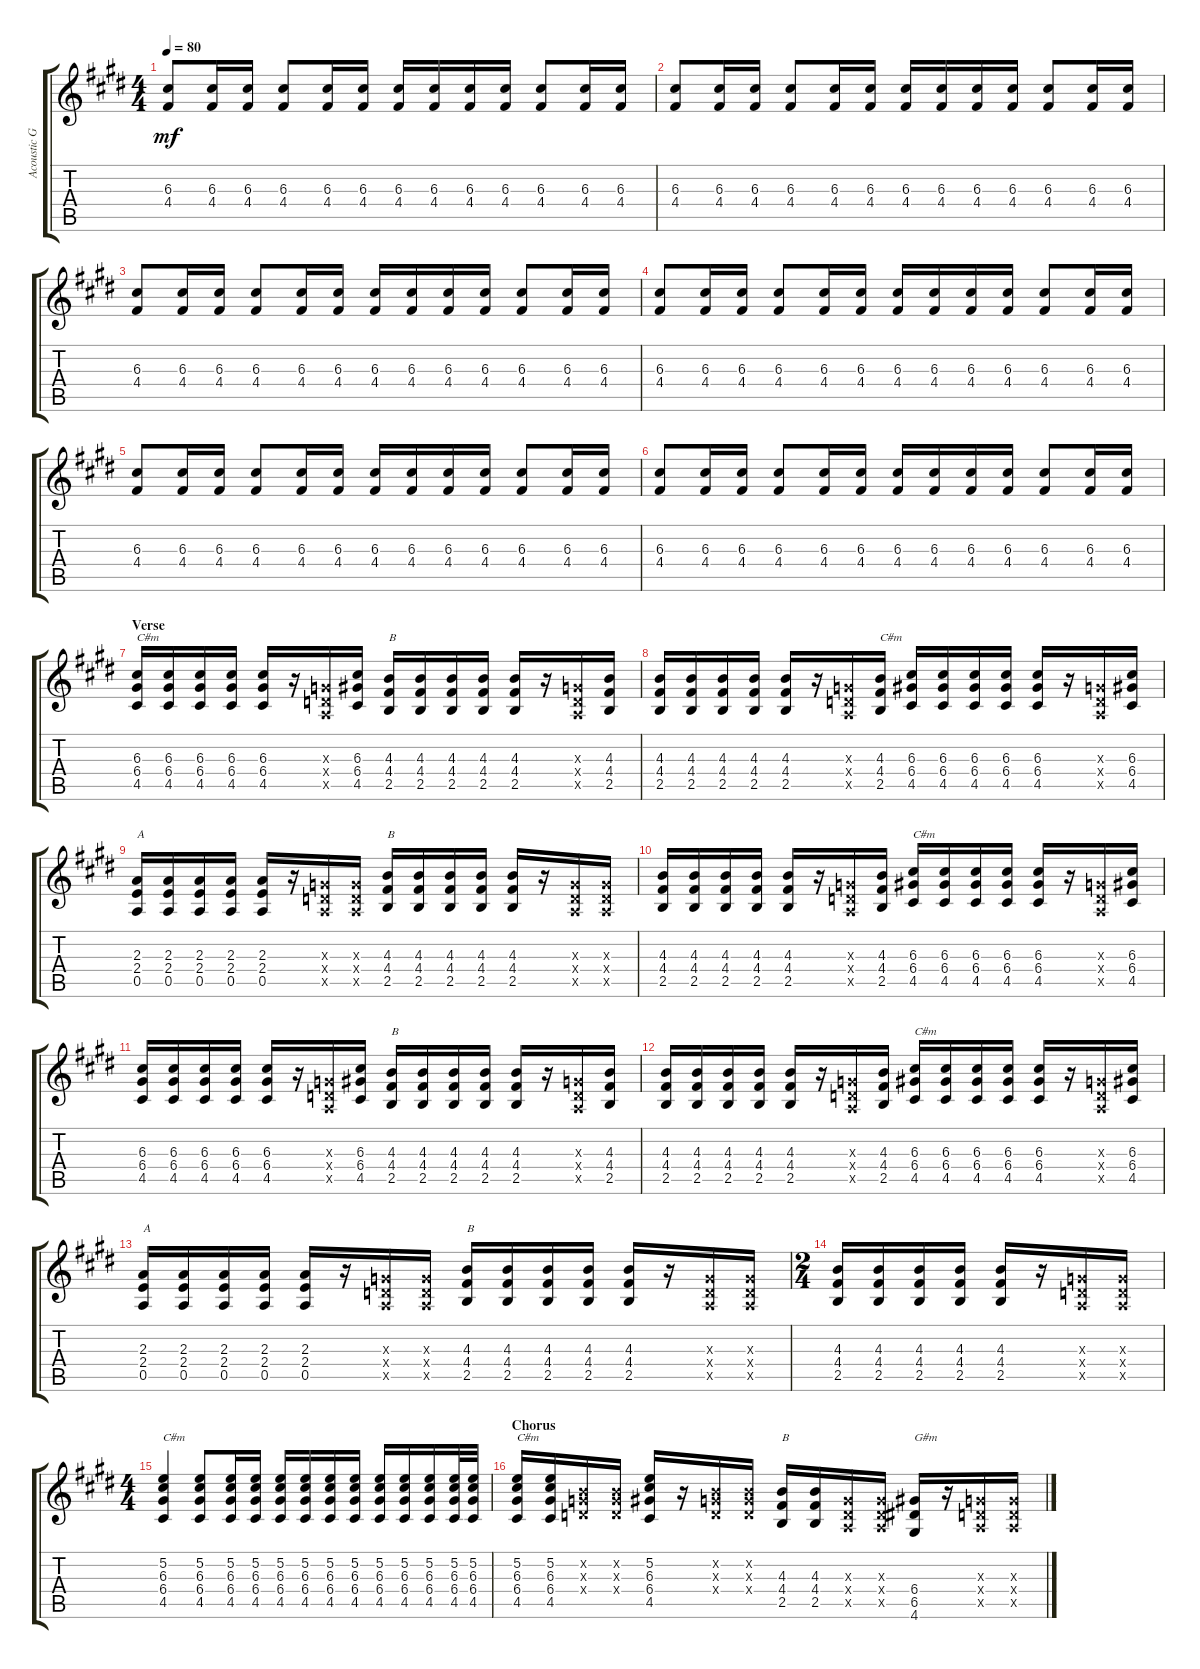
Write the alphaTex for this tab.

\track ("Acoustic Guitar 1" "Acoustic G") {instrument acousticguitarsteel}
\staff {score tabs}
\tuning (E4 B3 G3 D3 A2 E2) {hide}
\ts (4 4)
\tempo 80
\clef g2
\ks c#minor
(6.3 4.4).8{dy mf} (6.3 4.4).16 (6.3 4.4).16 (6.3 4.4).8 (6.3 4.4).16 (6.3 4.4).16 (6.3 4.4).16 (6.3 4.4).16 (6.3 4.4).16 (6.3 4.4).16 (6.3 4.4).8 (6.3 4.4).16 (6.3 4.4).16 |
(6.3 4.4).8 (6.3 4.4).16 (6.3 4.4).16 (6.3 4.4).8 (6.3 4.4).16 (6.3 4.4).16 (6.3 4.4).16 (6.3 4.4).16 (6.3 4.4).16 (6.3 4.4).16 (6.3 4.4).8 (6.3 4.4).16 (6.3 4.4).16 |
(6.3 4.4).8 (6.3 4.4).16 (6.3 4.4).16 (6.3 4.4).8 (6.3 4.4).16 (6.3 4.4).16 (6.3 4.4).16 (6.3 4.4).16 (6.3 4.4).16 (6.3 4.4).16 (6.3 4.4).8 (6.3 4.4).16 (6.3 4.4).16 |
(6.3 4.4).8 (6.3 4.4).16 (6.3 4.4).16 (6.3 4.4).8 (6.3 4.4).16 (6.3 4.4).16 (6.3 4.4).16 (6.3 4.4).16 (6.3 4.4).16 (6.3 4.4).16 (6.3 4.4).8 (6.3 4.4).16 (6.3 4.4).16 |
(6.3 4.4).8 (6.3 4.4).16 (6.3 4.4).16 (6.3 4.4).8 (6.3 4.4).16 (6.3 4.4).16 (6.3 4.4).16 (6.3 4.4).16 (6.3 4.4).16 (6.3 4.4).16 (6.3 4.4).8 (6.3 4.4).16 (6.3 4.4).16 |
(6.3 4.4).8 (6.3 4.4).16 (6.3 4.4).16 (6.3 4.4).8 (6.3 4.4).16 (6.3 4.4).16 (6.3 4.4).16 (6.3 4.4).16 (6.3 4.4).16 (6.3 4.4).16 (6.3 4.4).8 (6.3 4.4).16 (6.3 4.4).16 |
\section ("" "Verse")
(6.3 6.4 4.5).16{txt "C#m"} (6.3 6.4 4.5).16 (6.3 6.4 4.5).16 (6.3 6.4 4.5).16 (6.3 6.4 4.5).16 r.16 (0.3{x} 0.4{x} 0.5{x}).16 (6.3 6.4 4.5).16 (4.3 4.4 2.5).16{txt "B"} (4.3 4.4 2.5).16 (4.3 4.4 2.5).16 (4.3 4.4 2.5).16 (4.3 4.4 2.5).16 r.16 (0.3{x} 0.4{x} 0.5{x}).16 (4.3 4.4 2.5).16 |
(4.3 4.4 2.5).16 (4.3 4.4 2.5).16 (4.3 4.4 2.5).16 (4.3 4.4 2.5).16 (4.3 4.4 2.5).16 r.16 (0.3{x} 0.4{x} 0.5{x}).16 (4.3 4.4 2.5).16{txt "C#m"} (6.3 6.4 4.5).16 (6.3 6.4 4.5).16 (6.3 6.4 4.5).16 (6.3 6.4 4.5).16 (6.3 6.4 4.5).16 r.16 (0.3{x} 0.4{x} 0.5{x}).16 (6.3 6.4 4.5).16 |
(2.3 2.4 0.5).16{txt "A"} (2.3 2.4 0.5).16 (2.3 2.4 0.5).16 (2.3 2.4 0.5).16 (2.3 2.4 0.5).16 r.16 (0.3{x} 0.4{x} 0.5{x}).16 (0.3{x} 0.4{x} 0.5{x}).16 (4.3 4.4 2.5).16{txt "B"} (4.3 4.4 2.5).16 (4.3 4.4 2.5).16 (4.3 4.4 2.5).16 (4.3 4.4 2.5).16 r.16 (0.3{x} 0.4{x} 0.5{x}).16 (0.3{x} 0.4{x} 0.5{x}).16 |
(4.3 4.4 2.5).16 (4.3 4.4 2.5).16 (4.3 4.4 2.5).16 (4.3 4.4 2.5).16 (4.3 4.4 2.5).16 r.16 (0.3{x} 0.4{x} 0.5{x}).16 (4.3 4.4 2.5).16 (6.3 6.4 4.5).16{txt "C#m"} (6.3 6.4 4.5).16 (6.3 6.4 4.5).16 (6.3 6.4 4.5).16 (6.3 6.4 4.5).16 r.16 (0.3{x} 0.4{x} 0.5{x}).16 (6.3 6.4 4.5).16 |
(6.3 6.4 4.5).16 (6.3 6.4 4.5).16 (6.3 6.4 4.5).16 (6.3 6.4 4.5).16 (6.3 6.4 4.5).16 r.16 (0.3{x} 0.4{x} 0.5{x}).16 (6.3 6.4 4.5).16 (4.3 4.4 2.5).16{txt "B"} (4.3 4.4 2.5).16 (4.3 4.4 2.5).16 (4.3 4.4 2.5).16 (4.3 4.4 2.5).16 r.16 (0.3{x} 0.4{x} 0.5{x}).16 (4.3 4.4 2.5).16 |
(4.3 4.4 2.5).16 (4.3 4.4 2.5).16 (4.3 4.4 2.5).16 (4.3 4.4 2.5).16 (4.3 4.4 2.5).16 r.16 (0.3{x} 0.4{x} 0.5{x}).16 (4.3 4.4 2.5).16 (6.3 6.4 4.5).16{txt "C#m"} (6.3 6.4 4.5).16 (6.3 6.4 4.5).16 (6.3 6.4 4.5).16 (6.3 6.4 4.5).16 r.16 (0.3{x} 0.4{x} 0.5{x}).16 (6.3 6.4 4.5).16 |
(2.3 2.4 0.5).16{txt "A"} (2.3 2.4 0.5).16 (2.3 2.4 0.5).16 (2.3 2.4 0.5).16 (2.3 2.4 0.5).16 r.16 (0.3{x} 0.4{x} 0.5{x}).16 (0.3{x} 0.4{x} 0.5{x}).16 (4.3 4.4 2.5).16{txt "B"} (4.3 4.4 2.5).16 (4.3 4.4 2.5).16 (4.3 4.4 2.5).16 (4.3 4.4 2.5).16 r.16 (0.3{x} 0.4{x} 0.5{x}).16 (0.3{x} 0.4{x} 0.5{x}).16 |
\ts (2 4)
(4.3 4.4 2.5).16 (4.3 4.4 2.5).16 (4.3 4.4 2.5).16 (4.3 4.4 2.5).16 (4.3 4.4 2.5).16 r.16 (0.3{x} 0.4{x} 0.5{x}).16 (0.3{x} 0.4{x} 0.5{x}).16 |
\ts (4 4)
(5.2 6.3 6.4 4.5).4{txt "C#m"} (5.2 6.3 6.4 4.5).8 (5.2 6.3 6.4 4.5).16 (5.2 6.3 6.4 4.5).16 (5.2 6.3 6.4 4.5).16 (5.2 6.3 6.4 4.5).16 (5.2 6.3 6.4 4.5).16 (5.2 6.3 6.4 4.5).16 (5.2 6.3 6.4 4.5).16 (5.2 6.3 6.4 4.5).16 (5.2 6.3 6.4 4.5).16 (5.2 6.3 6.4 4.5).32 (5.2 6.3 6.4 4.5).32 |
\section ("" "Chorus")
(5.2 6.3 6.4 4.5).16{txt "C#m"} (5.2 6.3 6.4 4.5).16 (0.2{x} 0.3{x} 0.4{x}).16 (0.2{x} 0.3{x} 0.4{x}).16 (5.2 6.3 6.4 4.5).16 r.16 (0.2{x} 0.3{x} 0.4{x}).16 (0.2{x} 0.3{x} 0.4{x}).16 (4.3 4.4 2.5).16{txt "B"} (4.3 4.4 2.5).16 (0.3{x} 0.4{x} 0.5{x}).16 (0.3{x} 0.4{x} 0.5{x}).16 (6.4 6.5 4.6).16{txt "G#m"} r.16 (0.3{x} 0.4{x} 0.5{x}).16 (0.3{x} 0.4{x} 0.5{x}).16
